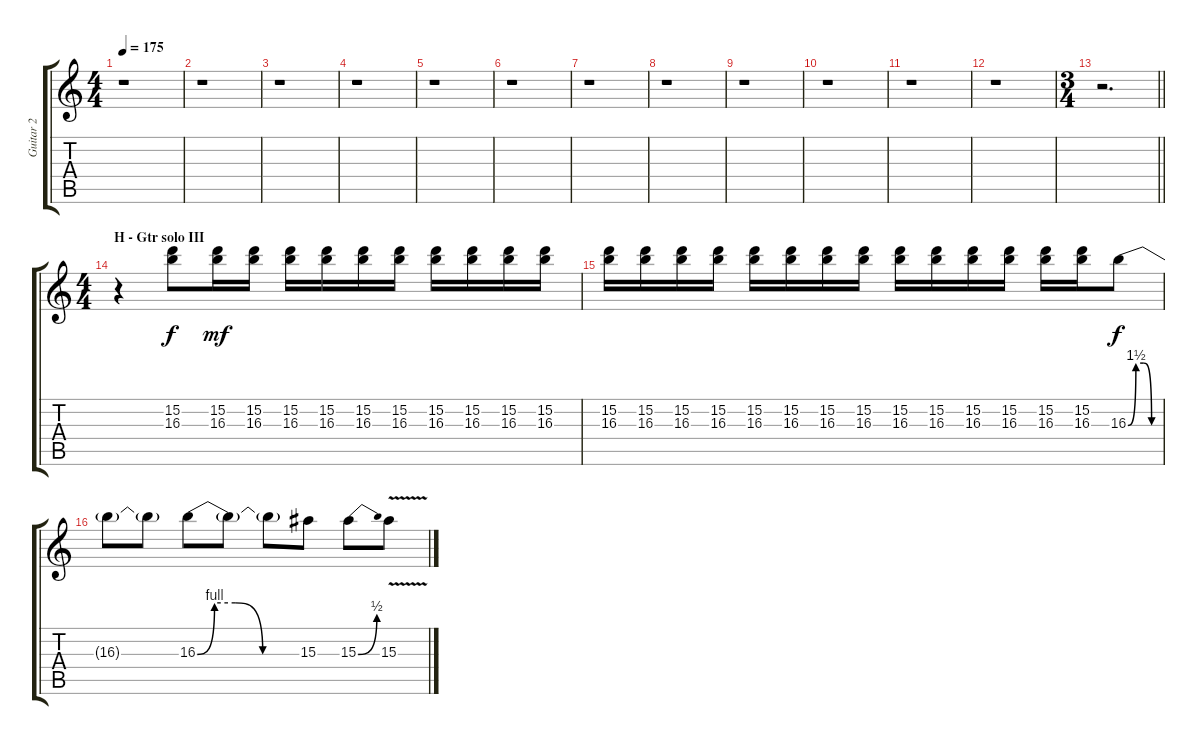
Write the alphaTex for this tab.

\track ("Guitar 2" "Guitar 2") {instrument overdrivenguitar}
\staff {score tabs}
\tuning (E4 B3 G3 D3 A2 E2) {hide}
\ts (4 4)
\tempo 175
\clef g2
\ks c
r.1{dy f} |
r.1 |
r.1 |
r.1 |
r.1 |
r.1 |
r.1 |
r.1 |
r.1 |
r.1 |
r.1 |
r.1 |
\ts (3 4)
\barLineRight lightlight
r.2{d} |
\ts (4 4)
\section ("" "H - Gtr solo III")
r.4{volume 9} (15.2 16.3).8 (15.2 16.3).16{dy mf} (15.2 16.3).16 (15.2 16.3).16 (15.2 16.3).16 (15.2 16.3).16 (15.2 16.3).16 (15.2 16.3).16 (15.2 16.3).16 (15.2 16.3).16 (15.2 16.3).16 |
(15.2 16.3).16 (15.2 16.3).16 (15.2 16.3).16 (15.2 16.3).16 (15.2 16.3).16 (15.2 16.3).16 (15.2 16.3).16 (15.2 16.3).16 (15.2 16.3).16 (15.2 16.3).16 (15.2 16.3).16 (15.2 16.3).16 (15.2 16.3).16 (15.2 16.3).16 16.3{be (custom 0 0 15 6 30 6 45 0 60 0)}.8{dy f} |
16.3{t}.8 16.3{t}.8 16.3{be (custom 0 0 10 4 22 4 38 0 60 0)}.8 16.3{t}.8 16.3{t}.8 15.3.8 15.3{be (bend 0 0 60 2)}.8 15.3{v}.8
